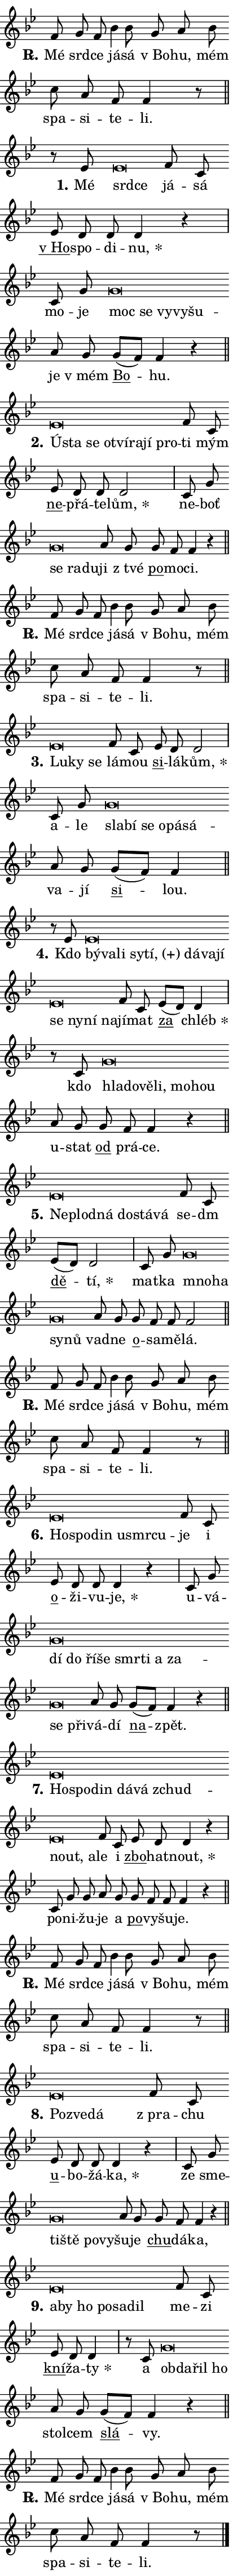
\version "2.24.0"
\header { tagline = "" }
\paper {
  indent = 0\cm
  top-margin = 0\cm
  right-margin = 0.13\cm % to fit lyric hyphens
  bottom-margin = 0\cm
  left-margin = 0\cm
  paper-width = 7\cm
  page-breaking = #ly:one-page-breaking
  system-system-spacing.basic-distance = #11
  score-system-spacing.basic-distance = #11
  ragged-last = ##f
}


%% Author: Thomas Morley
%% https://lists.gnu.org/archive/html/lilypond-user/2020-05/msg00002.html
#(define (line-position grob)
"Returns position of @var[grob} in current system:
   @code{'start}, if at first time-step
   @code{'end}, if at last time-step
   @code{'middle} otherwise
"
  (let* ((col (ly:item-get-column grob))
         (ln (ly:grob-object col 'left-neighbor))
         (rn (ly:grob-object col 'right-neighbor))
         (col-to-check-left (if (ly:grob? ln) ln col))
         (col-to-check-right (if (ly:grob? rn) rn col))
         (break-dir-left
           (and
             (ly:grob-property col-to-check-left 'non-musical #f)
             (ly:item-break-dir col-to-check-left)))
         (break-dir-right
           (and
             (ly:grob-property col-to-check-right 'non-musical #f)
             (ly:item-break-dir col-to-check-right))))
        (cond ((eqv? 1 break-dir-left) 'start)
              ((eqv? -1 break-dir-right) 'end)
              (else 'middle))))

#(define (tranparent-at-line-position vctor)
  (lambda (grob)
  "Relying on @code{line-position} select the relevant enry from @var{vctor}.
Used to determine transparency,"
    (case (line-position grob)
      ((end) (not (vector-ref vctor 0)))
      ((middle) (not (vector-ref vctor 1)))
      ((start) (not (vector-ref vctor 2))))))

noteHeadBreakVisibility =
#(define-music-function (break-visibility)(vector?)
"Makes @code{NoteHead}s transparent relying on @var{break-visibility}"
#{
  \override NoteHead.transparent =
    #(tranparent-at-line-position break-visibility)
#})

#(define delete-ledgers-for-transparent-note-heads
  (lambda (grob)
    "Reads whether a @code{NoteHead} is transparent.
If so this @code{NoteHead} is removed from @code{'note-heads} from
@var{grob}, which is supposed to be @code{LedgerLineSpanner}.
As a result ledgers are not printed for this @code{NoteHead}"
    (let* ((nhds-array (ly:grob-object grob 'note-heads))
           (nhds-list
             (if (ly:grob-array? nhds-array)
                 (ly:grob-array->list nhds-array)
                 '()))
           ;; Relies on the transparent-property being done before
           ;; Staff.LedgerLineSpanner.after-line-breaking is executed.
           ;; This is fragile ...
           (to-keep
             (remove
               (lambda (nhd)
                 (ly:grob-property nhd 'transparent #f))
               nhds-list)))
      ;; TODO find a better method to iterate over grob-arrays, similiar
      ;; to filter/remove etc for lists
      ;; For now rebuilt from scratch
      (set! (ly:grob-object grob 'note-heads)  '())
      (for-each
        (lambda (nhd)
          (ly:pointer-group-interface::add-grob grob 'note-heads nhd))
        to-keep))))

squashNotes = {
  \override NoteHead.X-extent = #'(-0.2 . 0.2)
  \override NoteHead.Y-extent = #'(-0.75 . 0)
  \override NoteHead.stencil =
    #(lambda (grob)
       (let ((pos (ly:grob-property grob 'staff-position)))
         (begin
           (if (< pos -7) (display "ERROR: Lower brevis then expected\n") (display ""))
           (if (<= pos -6) ly:text-interface::print ly:note-head::print))))
}
unSquashNotes = {
  \revert NoteHead.X-extent
  \revert NoteHead.Y-extent
  \revert NoteHead.stencil
}

hideNotes = \noteHeadBreakVisibility #begin-of-line-visible
unHideNotes = \noteHeadBreakVisibility #all-visible

% work-around for resetting accidentals
% https://lilypond.org/doc/v2.23/Documentation/notation/displaying-rhythms#unmetered-music
cadenzaMeasure = {
  \cadenzaOff
  \partial 1024 s1024
  \cadenzaOn
}

#(define-markup-command (accent layout props text) (markup?)
  "Underline accented syllable"
  (interpret-markup layout props
    #{\markup \override #'(offset . 4.3) \underline { #text }#}))

responsum = \markup \concat {
  "R" \hspace #-1.05 \path #0.1 #'((moveto 0 0.07) (lineto 0.9 0.8)) \hspace #0.05 "."
}

spaceSize = #0.6828661417322834 % exact space size for TeX Gyre Schola

\layout {
  \context {
    \Staff
    \remove "Time_signature_engraver"
    \override LedgerLineSpanner.after-line-breaking = #delete-ledgers-for-transparent-note-heads
  }
  \context {
    \Lyrics {
      \override LyricSpace.minimum-distance = \spaceSize
      \override LyricText.font-name = #"TeX Gyre Schola"
      \override LyricText.font-size = 1
      \override StanzaNumber.font-name = #"TeX Gyre Schola Bold"
      \override StanzaNumber.font-size = 1
    }
  }
  \context {
    \Score 
    \override NoteHead.text =
      #(lambda (grob) 
        (let ((pos (ly:grob-property grob 'staff-position)))
          #{\markup {
            \combine
              \halign #-0.55 \raise #(if (= pos -6) 0 0.5) \override #'(thickness . 2) \draw-line #'(3.2 . 0)
              \musicglyph "noteheads.sM1"
          }#}))
  }
}

% magnetic-lyrics.ily
%
%   written by
%     Jean Abou Samra <jean@abou-samra.fr>
%     Werner Lemberg <wl@gnu.org>
%
%   adapted by
%     Jiri Hon <jiri.hon@gmail.com>
%
% Version 2022-Apr-15

% https://www.mail-archive.com/lilypond-user@gnu.org/msg149350.html

#(define (Left_hyphen_pointer_engraver context)
   "Collect syllable-hyphen-syllable occurrences in lyrics and store
them in properties.  This engraver only looks to the left.  For
example, if the lyrics input is @code{foo -- bar}, it does the
following.

@itemize @bullet
@item
Set the @code{text} property of the @code{LyricHyphen} grob between
@q{foo} and @q{bar} to @code{foo}.

@item
Set the @code{left-hyphen} property of the @code{LyricText} grob with
text @q{foo} to the @code{LyricHyphen} grob between @q{foo} and
@q{bar}.
@end itemize

Use this auxiliary engraver in combination with the
@code{lyric-@/text::@/apply-@/magnetic-@/offset!} hook."
   (let ((hyphen #f)
         (text #f))
     (make-engraver
      (acknowledgers
       ((lyric-syllable-interface engraver grob source-engraver)
        (set! text grob)))
      (end-acknowledgers
       ((lyric-hyphen-interface engraver grob source-engraver)
        ;(when (not (grob::has-interface grob 'lyric-space-interface))
          (set! hyphen grob)));)
      ((stop-translation-timestep engraver)
       (when (and text hyphen)
         (ly:grob-set-object! text 'left-hyphen hyphen))
       (set! text #f)
       (set! hyphen #f)))))

#(define (lyric-text::apply-magnetic-offset! grob)
   "If the space between two syllables is less than the value in
property @code{LyricText@/.details@/.squash-threshold}, move the right
syllable to the left so that it gets concatenated with the left
syllable.

Use this function as a hook for
@code{LyricText@/.after-@/line-@/breaking} if the
@code{Left_@/hyphen_@/pointer_@/engraver} is active."
   (let ((hyphen (ly:grob-object grob 'left-hyphen #f)))
     (when hyphen
       (let ((left-text (ly:spanner-bound hyphen LEFT)))
         (when (grob::has-interface left-text 'lyric-syllable-interface)
           (let* ((common (ly:grob-common-refpoint grob left-text X))
                  (this-x-ext (ly:grob-extent grob common X))
                  (left-x-ext
                   (begin
                     ;; Trigger magnetism for left-text.
                     (ly:grob-property left-text 'after-line-breaking)
                     (ly:grob-extent left-text common X)))
                  ;; `delta` is the gap width between two syllables.
                  (delta (- (interval-start this-x-ext)
                            (interval-end left-x-ext)))
                  (details (ly:grob-property grob 'details))
                  (threshold (assoc-get 'squash-threshold details 0.2)))
             (when (< delta threshold)
               (let* (;; We have to manipulate the input text so that
                      ;; ligatures crossing syllable boundaries are not
                      ;; disabled.  For languages based on the Latin
                      ;; script this is essentially a beautification.
                      ;; However, for non-Western scripts it can be a
                      ;; necessity.
                      (lt (ly:grob-property left-text 'text))
                      (rt (ly:grob-property grob 'text))
                      (is-space (grob::has-interface hyphen 'lyric-space-interface))
                      (space (if is-space " " ""))
                      (extra-delta (if is-space spaceSize 0))
                      ;; Append new syllable.
                      (ltrt-space (if (and (string? lt) (string? rt))
                                (string-append lt space rt)
                                (make-concat-markup (list lt space rt))))
                      ;; Right-align `ltrt` to the right side.
                      (ltrt-space-markup (grob-interpret-markup
                               grob
                               (make-translate-markup
                                (cons (interval-length this-x-ext) 0)
                                (make-right-align-markup ltrt-space)))))
                 (begin
                   ;; Don't print `left-text`.
                   (ly:grob-set-property! left-text 'stencil #f)
                   ;; Set text and stencil (which holds all collected
                   ;; syllables so far) and shift it to the left.
                   (ly:grob-set-property! grob 'text ltrt-space)
                   (ly:grob-set-property! grob 'stencil ltrt-space-markup)
                   (ly:grob-translate-axis! grob (- (- delta extra-delta)) X))))))))))


#(define (lyric-hyphen::displace-bounds-first grob)
   ;; Make very sure this callback isn't triggered too early.
   (let ((left (ly:spanner-bound grob LEFT))
         (right (ly:spanner-bound grob RIGHT)))
     (ly:grob-property left 'after-line-breaking)
     (ly:grob-property right 'after-line-breaking)
     (ly:lyric-hyphen::print grob)))

squashThreshold = #0.4

\layout {
  \context {
    \Lyrics
    \consists #Left_hyphen_pointer_engraver
    \override LyricText.after-line-breaking =
      #lyric-text::apply-magnetic-offset!
    \override LyricHyphen.stencil = #lyric-hyphen::displace-bounds-first
    \override LyricText.details.squash-threshold = \squashThreshold
    \override LyricHyphen.minimum-distance = 0
    \override LyricHyphen.minimum-length = \squashThreshold
  }
}

squashText = \override LyricText.details.squash-threshold = 9999
unSquashText = \override LyricText.details.squash-threshold = \squashThreshold

leftText = \override LyricText.self-alignment-X = #LEFT
unLeftText = \revert LyricText.self-alignment-X

starOffset = #(lambda (grob) 
                (let ((x_offset (ly:self-alignment-interface::aligned-on-x-parent grob)))
                  (if (= x_offset 0) 0 (+ x_offset 1.2))))

star = #(define-music-function (syllable)(string?)
"Append star separator at the end of a syllable"
#{
  \once \override LyricText.X-offset = #starOffset
  \lyricmode { \markup {
    #syllable
    \override #'((font-name . "TeX Gyre Schola Bold")) \hspace #0.2 \lower #0.65 \larger "*"
  } }
#})

starAccent = #(define-music-function (syllable)(string?)
"Append star separator at the end of a syllable and make accent"
#{
  \once \override LyricText.X-offset = #starOffset
  \lyricmode { \markup {
    \accent #syllable
    \override #'((font-name . "TeX Gyre Schola Bold")) \hspace #0.2 \lower #0.65 \larger "*"
  } }
#})

breath = #(define-music-function (syllable)(string?)
"Append breathing indicator at the end of a syllable"
#{
  \lyricmode { \markup { #syllable "+" } }
#})

optionalBreath = #(define-music-function (syllable)(string?)
"Append optional breathing indicator at the end of a syllable"
#{
  \lyricmode { \markup { #syllable "(+)" } }
#})


\score {
    <<
        \new Voice = "melody" { \cadenzaOn \key bes \major \relative { f'8 g f bes4 bes8 \bar "" g a bes \bar "" c a f f4 r8 \cadenzaMeasure \bar "||" \break } }
        \new Lyrics \lyricsto "melody" { \lyricmode { \set stanza = \responsum
Mé srd -- ce já -- sá "v Bo" -- hu, mém spa -- si -- te -- li. } }
    >>
    \layout {}
}

\score {
    <<
        \new Voice = "melody" { \cadenzaOn \key bes \major \relative { r8 es' \squashNotes es\breve*1/16 \hideNotes \breve*1/16 \bar "" \unHideNotes \unSquashNotes f8 c \bar "" es d d d4 r \cadenzaMeasure \bar "|" c8 g' \bar "" \squashNotes g\breve*1/16 \hideNotes \breve*1/16 \bar "" \breve*1/16 \bar "" \breve*1/16 \breve*1/16 \bar "" \unHideNotes \unSquashNotes a8 g \bar "" g[( f)] f4 r \cadenzaMeasure \bar "||" \break } }
        \new Lyrics \lyricsto "melody" { \lyricmode { \set stanza = "1."
Mé \leftText srd -- \squashText ce \unLeftText \unSquashText já -- sá \markup \accent "v Ho" -- spo -- di -- \star nu, mo -- je \leftText moc \squashText se vy -- vy -- šu -- \unLeftText \unSquashText je "v mém" \markup \accent Bo -- hu. } }
    >>
    \layout {}
}

\score {
    <<
        \new Voice = "melody" { \cadenzaOn \key bes \major \relative { \squashNotes es'\breve*1/16 \hideNotes \breve*1/16 \bar "" \breve*1/16 \bar "" \breve*1/16 \bar "" \breve*1/16 \bar "" \breve*1/16 \bar "" \breve*1/16 \breve*1/16 \bar "" \unHideNotes \unSquashNotes f8 c \bar "" es d d d2 \cadenzaMeasure \bar "|" c8 g' \bar "" \squashNotes g\breve*1/16 \hideNotes \breve*1/16 \breve*1/16 \bar "" \unHideNotes \unSquashNotes a8 g \bar "" g f f4 r \cadenzaMeasure \bar "||" \break } }
        \new Lyrics \lyricsto "melody" { \lyricmode { \set stanza = "2."
\leftText Ú -- \squashText sta se o -- tví -- ra -- jí pro -- \unLeftText \unSquashText ti mým \markup \accent ne -- přá -- te -- \star lům, ne -- boť \leftText se \squashText ra -- du -- \unLeftText \unSquashText ji "z tvé" \markup \accent po -- mo -- ci. } }
    >>
    \layout {}
}

\score {
    <<
        \new Voice = "melody" { \cadenzaOn \key bes \major \relative { f'8 g f bes4 bes8 \bar "" g a bes \bar "" c a f f4 r8 \cadenzaMeasure \bar "||" \break } }
        \new Lyrics \lyricsto "melody" { \lyricmode { \set stanza = \responsum
Mé srd -- ce já -- sá "v Bo" -- hu, mém spa -- si -- te -- li. } }
    >>
    \layout {}
}

\score {
    <<
        \new Voice = "melody" { \cadenzaOn \key bes \major \relative { \squashNotes es'\breve*1/16 \hideNotes \breve*1/16 \breve*1/16 \bar "" \unHideNotes \unSquashNotes f8 c \bar "" es d d2 \cadenzaMeasure \bar "|" c8 g' \bar "" \squashNotes g\breve*1/16 \hideNotes \breve*1/16 \bar "" \breve*1/16 \bar "" \breve*1/16 \bar "" \breve*1/16 \breve*1/16 \bar "" \unHideNotes \unSquashNotes a8 g \bar "" g[( f)] f4 \cadenzaMeasure \bar "||" \break } }
        \new Lyrics \lyricsto "melody" { \lyricmode { \set stanza = "3."
\leftText Lu -- \squashText ky se \unLeftText \unSquashText lá -- mou \markup \accent si -- lá -- \star kům, a -- le \leftText sla -- \squashText bí se o -- pá -- sá -- \unLeftText \unSquashText va -- jí \markup \accent si -- lou. } }
    >>
    \layout {}
}

\score {
    <<
        \new Voice = "melody" { \cadenzaOn \key bes \major \relative { r8 es' \squashNotes es\breve*1/16 \hideNotes \breve*1/16 \bar "" \breve*1/16 \bar "" \breve*1/16 \bar "" \breve*1/16 \bar "" \breve*1/16 \bar "" \breve*1/16 \bar "" \breve*1/16 \bar "" \breve*1/16 \bar "" \breve*1/16 \bar "" \breve*1/16 \breve*1/16 \bar "" \unHideNotes \unSquashNotes f8 c \bar "" es[( d)] d4 \cadenzaMeasure \bar "|" r8 c8 \squashNotes g'\breve*1/16 \hideNotes \breve*1/16 \bar "" \breve*1/16 \bar "" \breve*1/16 \bar "" \breve*1/16 \breve*1/16 \bar "" \unHideNotes \unSquashNotes a8 g \bar "" g f f4 r \cadenzaMeasure \bar "||" \break } }
        \new Lyrics \lyricsto "melody" { \lyricmode { \set stanza = "4."
Kdo \leftText bý -- \squashText va -- li sy -- \optionalBreath tí, dá -- va -- jí se ny -- ní na -- \unLeftText \unSquashText jí -- mat \markup \accent za \star chléb kdo \leftText hla -- \squashText do -- vě -- li, mo -- hou \unLeftText \unSquashText u -- stat \markup \accent od prá -- ce. } }
    >>
    \layout {}
}

\score {
    <<
        \new Voice = "melody" { \cadenzaOn \key bes \major \relative { \squashNotes es'\breve*1/16 \hideNotes \breve*1/16 \bar "" \breve*1/16 \bar "" \breve*1/16 \bar "" \breve*1/16 \breve*1/16 \bar "" \unHideNotes \unSquashNotes f8 c \bar "" es[( d)] d2 \cadenzaMeasure \bar "|" c8 g' \bar "" \squashNotes g\breve*1/16 \hideNotes \breve*1/16 \bar "" \breve*1/16 \breve*1/16 \bar "" \unHideNotes \unSquashNotes a8 g \bar "" g f f f2 \cadenzaMeasure \bar "||" \break } }
        \new Lyrics \lyricsto "melody" { \lyricmode { \set stanza = "5."
\leftText Ne -- \squashText plod -- ná do -- stá -- vá \unLeftText \unSquashText se -- dm \markup \accent dě -- \star tí, mat -- ka \leftText mno -- \squashText ha sy -- nů \unLeftText \unSquashText vad -- ne \markup \accent o -- sa -- mě -- lá. } }
    >>
    \layout {}
}

\score {
    <<
        \new Voice = "melody" { \cadenzaOn \key bes \major \relative { f'8 g f bes4 bes8 \bar "" g a bes \bar "" c a f f4 r8 \cadenzaMeasure \bar "||" \break } }
        \new Lyrics \lyricsto "melody" { \lyricmode { \set stanza = \responsum
Mé srd -- ce já -- sá "v Bo" -- hu, mém spa -- si -- te -- li. } }
    >>
    \layout {}
}

\score {
    <<
        \new Voice = "melody" { \cadenzaOn \key bes \major \relative { \squashNotes es'\breve*1/16 \hideNotes \breve*1/16 \bar "" \breve*1/16 \bar "" \breve*1/16 \bar "" \breve*1/16 \breve*1/16 \bar "" \unHideNotes \unSquashNotes f8 c \bar "" es d d d4 r \cadenzaMeasure \bar "|" c8 g' \bar "" \squashNotes g\breve*1/16 \hideNotes \breve*1/16 \bar "" \breve*1/16 \bar "" \breve*1/16 \bar "" \breve*1/16 \bar "" \breve*1/16 \bar "" \breve*1/16 \bar "" \breve*1/16 \bar "" \breve*1/16 \breve*1/16 \bar "" \unHideNotes \unSquashNotes a8 g \bar "" g[( f)] f4 r \cadenzaMeasure \bar "||" \break } }
        \new Lyrics \lyricsto "melody" { \lyricmode { \set stanza = "6."
\leftText Ho -- \squashText spo -- din u -- smr -- cu -- \unLeftText \unSquashText je i \markup \accent o -- ži -- vu -- \star je, u -- vá -- \leftText dí \squashText do ří -- še smr -- ti a za -- se při -- \unLeftText \unSquashText vá -- dí \markup \accent na -- zpět. } }
    >>
    \layout {}
}

\score {
    <<
        \new Voice = "melody" { \cadenzaOn \key bes \major \relative { \squashNotes es'\breve*1/16 \hideNotes \breve*1/16 \bar "" \breve*1/16 \bar "" \breve*1/16 \bar "" \breve*1/16 \bar "" \breve*1/16 \bar "" \breve*1/16 \breve*1/16 \bar "" \unHideNotes \unSquashNotes f8 c \bar "" es d d4 r \cadenzaMeasure \bar "|" c8 g' g \bar "" a8 g \bar "" g f f f4 r \cadenzaMeasure \bar "||" \break } }
        \new Lyrics \lyricsto "melody" { \lyricmode { \set stanza = "7."
\leftText Ho -- \squashText spo -- din dá -- vá zchud -- nout, a -- \unLeftText \unSquashText le i \markup \accent zbo -- hat -- \star nout, po -- ni -- žu -- je a \markup \accent po -- vy -- šu -- je. } }
    >>
    \layout {}
}

\score {
    <<
        \new Voice = "melody" { \cadenzaOn \key bes \major \relative { f'8 g f bes4 bes8 \bar "" g a bes \bar "" c a f f4 r8 \cadenzaMeasure \bar "||" \break } }
        \new Lyrics \lyricsto "melody" { \lyricmode { \set stanza = \responsum
Mé srd -- ce já -- sá "v Bo" -- hu, mém spa -- si -- te -- li. } }
    >>
    \layout {}
}

\score {
    <<
        \new Voice = "melody" { \cadenzaOn \key bes \major \relative { \squashNotes es'\breve*1/16 \hideNotes \breve*1/16 \breve*1/16 \bar "" \unHideNotes \unSquashNotes f8 c \bar "" es d d d4 r \cadenzaMeasure \bar "|" c8 g' \bar "" \squashNotes g\breve*1/16 \hideNotes \breve*1/16 \bar "" \breve*1/16 \breve*1/16 \bar "" \unHideNotes \unSquashNotes a8 g \bar "" g f f4 r \cadenzaMeasure \bar "||" \break } }
        \new Lyrics \lyricsto "melody" { \lyricmode { \set stanza = "8."
\leftText Po -- \squashText zve -- dá \unLeftText \unSquashText "z pra" -- chu \markup \accent u -- bo -- žá -- \star ka, ze sme -- \leftText ti -- \squashText ště po -- vy -- \unLeftText \unSquashText šu -- je \markup \accent chu -- dá -- ka, } }
    >>
    \layout {}
}

\score {
    <<
        \new Voice = "melody" { \cadenzaOn \key bes \major \relative { \squashNotes es'\breve*1/16 \hideNotes \breve*1/16 \bar "" \breve*1/16 \bar "" \breve*1/16 \bar "" \breve*1/16 \breve*1/16 \bar "" \unHideNotes \unSquashNotes f8 c \bar "" es d d4 \cadenzaMeasure \bar "|" r8 c8 \squashNotes g'\breve*1/16 \hideNotes \breve*1/16 \bar "" \breve*1/16 \breve*1/16 \bar "" \unHideNotes \unSquashNotes a8 g \bar "" g[( f)] f4 r \cadenzaMeasure \bar "||" \break } }
        \new Lyrics \lyricsto "melody" { \lyricmode { \set stanza = "9."
\leftText a -- \squashText by ho po -- sa -- dil \unLeftText \unSquashText me -- zi \markup \accent kní -- ža -- \star ty a \leftText ob -- \squashText da -- řil ho \unLeftText \unSquashText stol -- cem \markup \accent slá -- vy. } }
    >>
    \layout {}
}

\score {
    <<
        \new Voice = "melody" { \cadenzaOn \key bes \major \relative { f'8 g f bes4 bes8 \bar "" g a bes \bar "" c a f f4 r8 \cadenzaMeasure \bar "||" \break } \bar "|." }
        \new Lyrics \lyricsto "melody" { \lyricmode { \set stanza = \responsum
Mé srd -- ce já -- sá "v Bo" -- hu, mém spa -- si -- te -- li. } }
    >>
    \layout {}
}
